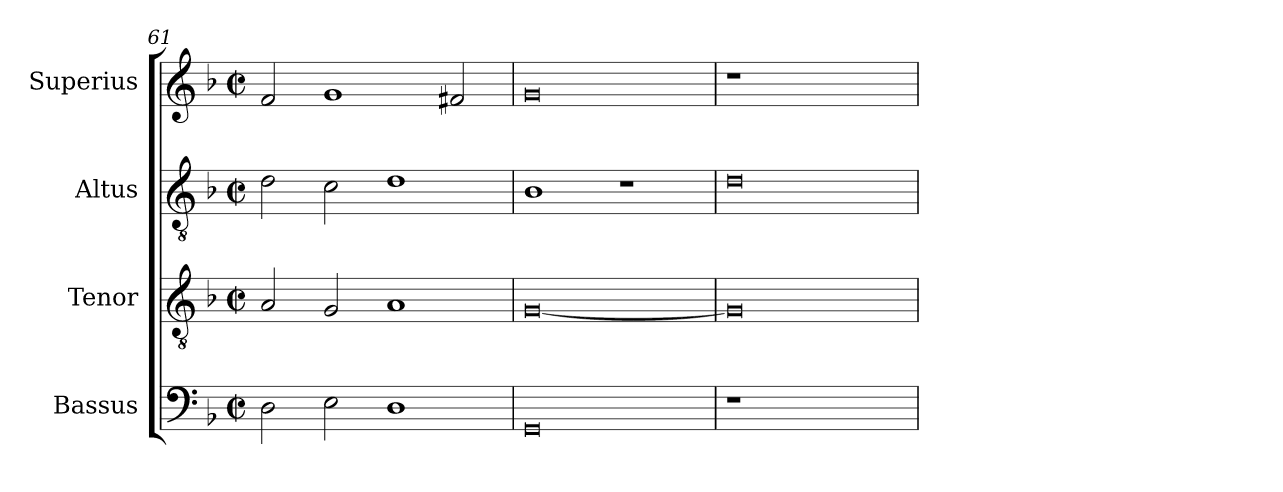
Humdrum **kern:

**kern	**kern	**kern	**kern
*part4	*part3	*part2	*part1
*staff4	*staff3	*staff2	*staff1
*I"Bassus	*I"Tenor	*I"Altus	*I"Superius
*I'B.	*I'T.	*	*I'S.
!!LO:LB:g=z
*clefF4	*clefGv2	*clefGv2	*clefG2
*	*ITrd7c12	*ITrd7c12	*
*k[b-]	*k[b-]	*k[b-]	*k[b-]
*F:	*F:	*F:	*F:
*M2/2	*M2/2	*M2/2	*M2/2
*met(c|)	*met(c|)	*met(c|)	*met(c|)
=61	=61	=61	=61
2Di\	2AAi/	2Di\	2fi/
2Ei\	2GGi/	2Ci\	1gi
1Di	1AAi	1Di	.
.	.	.	2f#Xi/
=62	=62	=62	=62
0GGi	[<0GGi	1BB-i	0gi
.	.	1r	.
=63	=63	=63	=63
!LO:N:vis=1	!	!	!LO:N:vis=1
1r	0GGi]	0Di	1r
1ryy	.	.	1ryy
=	=	=	=
*-	*-	*-	*-
